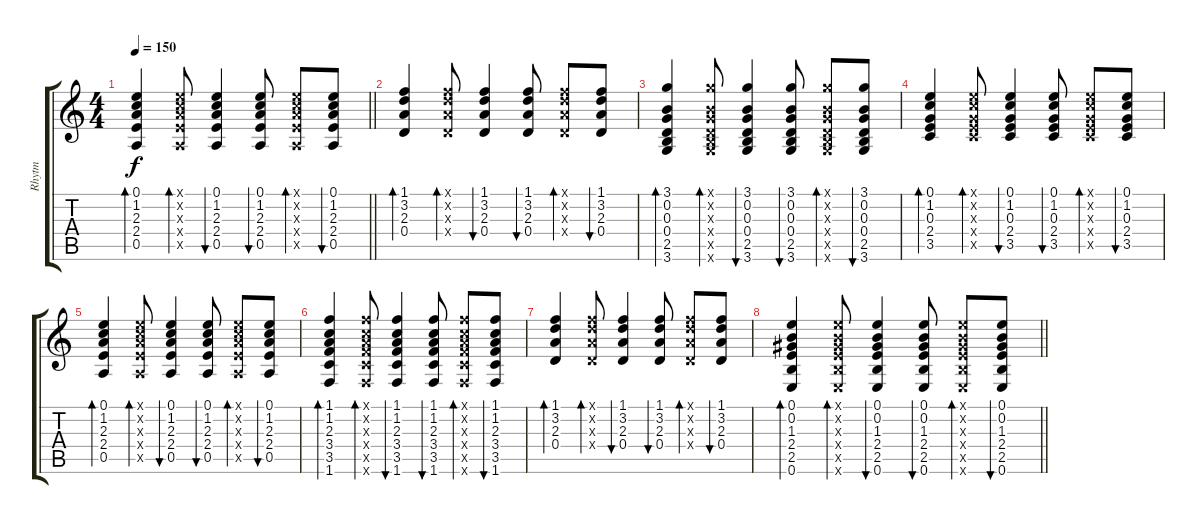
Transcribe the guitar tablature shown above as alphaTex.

\track ("Rhytm" "Rhytm") {instrument acousticguitarsteel}
\staff {score tabs}
\tuning (E4 B3 G3 D3 A2 E2) {hide}
\ts (4 4)
\tempo 150
\clef g2
\barLineRight lightlight
\ks c
(0.1 1.2 2.3 2.4 0.5).4{bd 60 dy f} (0.1{x} 1.2{x} 2.3{x} 2.4{x} 0.5{x}).8{bd 60} (0.1 1.2 2.3 2.4 0.5).4{bu 60} (0.1 1.2 2.3 2.4 0.5).8{bu 60} (0.1{x} 1.2{x} 2.3{x} 2.4{x} 0.5{x}).8{bd 60} (0.1 1.2 2.3 2.4 0.5).8{bu 60} |
(1.1 3.2 2.3 0.4).4{bd 60} (1.1{x} 3.2{x} 2.3{x} 0.4{x}).8{bd 60} (1.1 3.2 2.3 0.4).4{bu 60} (1.1 3.2 2.3 0.4).8{bu 60} (1.1{x} 3.2{x} 2.3{x} 0.4{x}).8{bd 60} (1.1 3.2 2.3 0.4).8{bu 60} |
(3.1 0.2 0.3 0.4 2.5 3.6).4{bd 60} (3.1{x} 0.2{x} 0.3{x} 0.4{x} 2.5{x} 3.6{x}).8{bd 60} (3.1 0.2 0.3 0.4 2.5 3.6).4{bu 60} (3.1 0.2 0.3 0.4 2.5 3.6).8{bu 60} (3.1{x} 0.2{x} 0.3{x} 0.4{x} 2.5{x} 3.6{x}).8{bd 60} (3.1 0.2 0.3 0.4 2.5 3.6).8{bu 60} |
(0.1 1.2 0.3 2.4 3.5).4{bd 60} (0.1{x} 1.2{x} 0.3{x} 2.4{x} 3.5{x}).8{bd 60} (0.1 1.2 0.3 2.4 3.5).4{bu 60} (0.1 1.2 0.3 2.4 3.5).8{bu 60} (0.1{x} 1.2{x} 0.3{x} 2.4{x} 3.5{x}).8{bd 60} (0.1 1.2 0.3 2.4 3.5).8{bu 60} |
(0.1 1.2 2.3 2.4 0.5).4{bd 60} (0.1{x} 1.2{x} 2.3{x} 2.4{x} 0.5{x}).8{bd 60} (0.1 1.2 2.3 2.4 0.5).4{bu 60} (0.1 1.2 2.3 2.4 0.5).8{bu 60} (0.1{x} 1.2{x} 2.3{x} 2.4{x} 0.5{x}).8{bd 60} (0.1 1.2 2.3 2.4 0.5).8{bu 60} |
(1.1 1.2 2.3 3.4 3.5 1.6).4{bd 60} (1.1{x} 1.2{x} 2.3{x} 3.4{x} 3.5{x} 1.6{x}).8{bd 60} (1.1 1.2 2.3 3.4 3.5 1.6).4{bu 60} (1.1 1.2 2.3 3.4 3.5 1.6).8{bu 60} (1.1{x} 1.2{x} 2.3{x} 3.4{x} 3.5{x} 1.6{x}).8{bd 60} (1.1 1.2 2.3 3.4 3.5 1.6).8{bu 60} |
(1.1 3.2 2.3 0.4).4{bd 60} (1.1{x} 3.2{x} 2.3{x} 0.4{x}).8{bd 60} (1.1 3.2 2.3 0.4).4{bu 60} (1.1 3.2 2.3 0.4).8{bu 60} (1.1{x} 3.2{x} 2.3{x} 0.4{x}).8{bd 60} (1.1 3.2 2.3 0.4).8{bu 60} |
\barLineRight lightlight
(0.1 0.2 1.3 2.4 2.5 0.6).4{bd 60} (0.1{x} 0.2{x} 1.3{x} 2.4{x} 2.5{x} 0.6{x}).8{bd 60} (0.1 0.2 1.3 2.4 2.5 0.6).4{bu 60} (0.1 0.2 1.3 2.4 2.5 0.6).8{bu 60} (0.1{x} 0.2{x} 1.3{x} 2.4{x} 2.5{x} 0.6{x}).8{bd 60} (0.1 0.2 1.3 2.4 2.5 0.6).8{bu 60}
